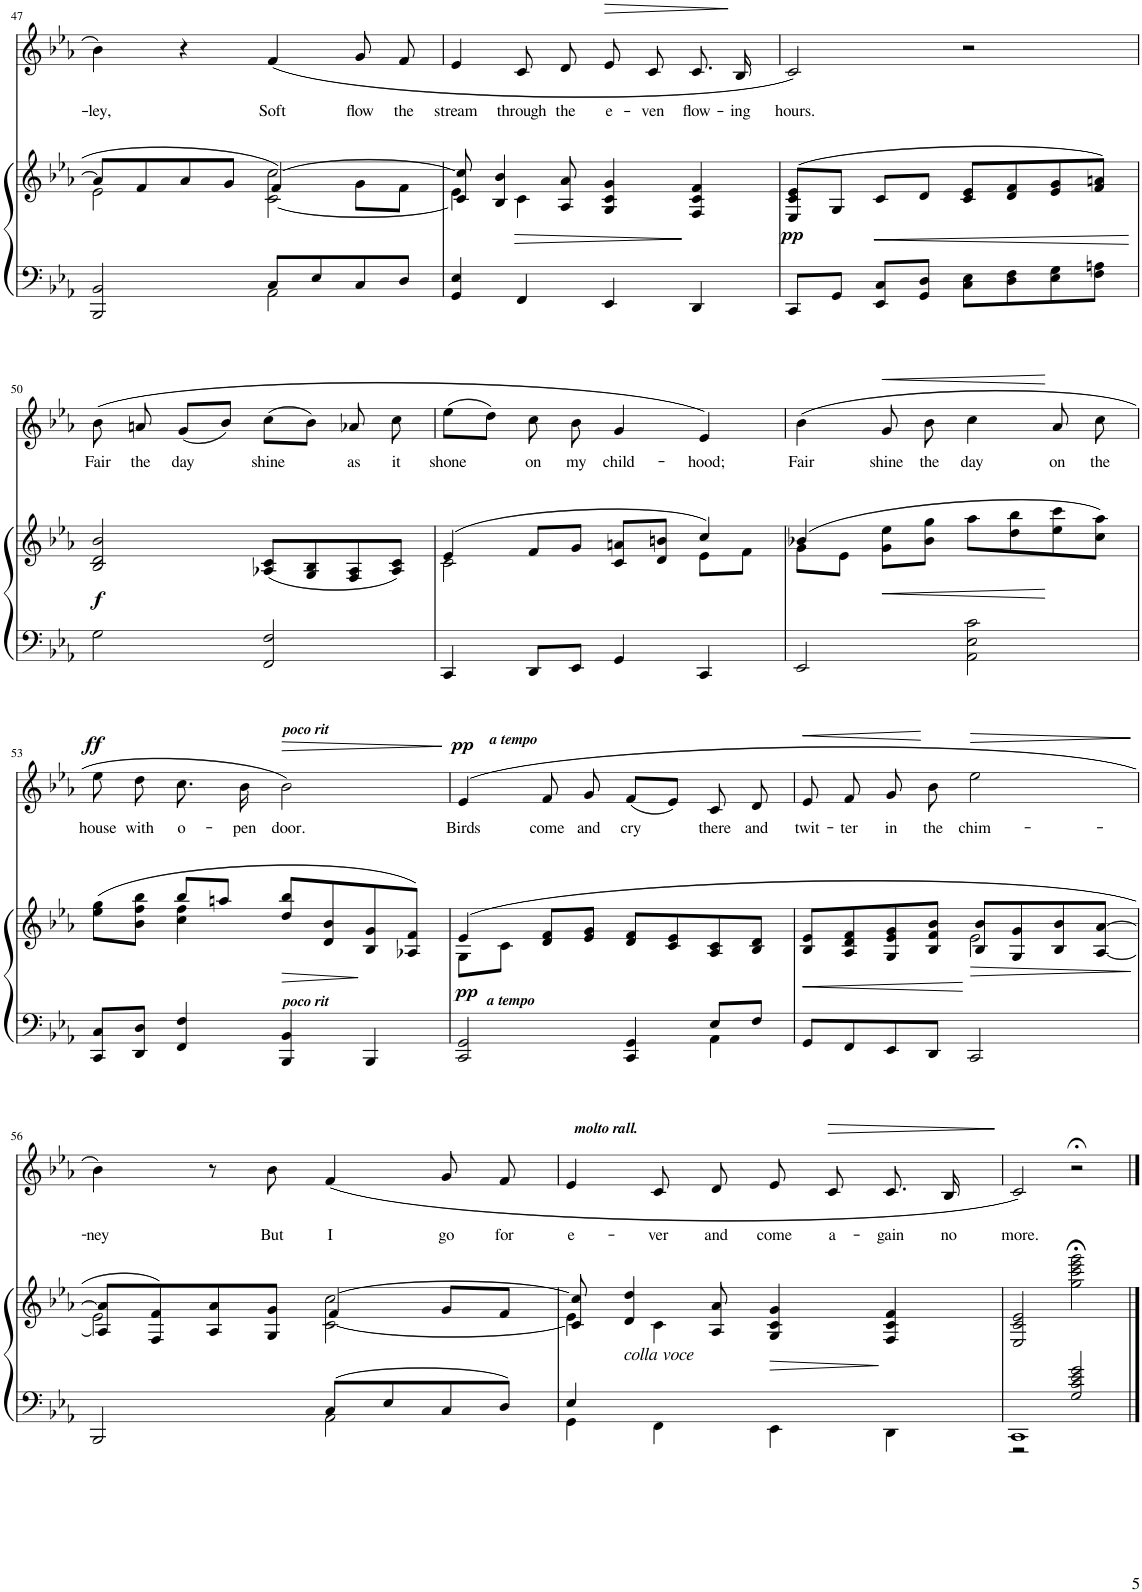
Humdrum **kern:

**kern	**kern	**dynam	**kern	**text	**dynam
*part2	*part2	*part2	*part1	*part1	*part1
*staff3	*staff2	*staff2/3	*staff1	*staff1	*staff1
*I"Piano	*	*	*I"Voice	*	*
*I'Pno	*	*	*	*	*
!!LO:PB:g=z
*clefF4	*clefG2	*	*clefG2	*	*
*k[b-e-a-]	*k[b-e-a-]	*	*k[b-e-a-]	*	*
*M4/4	*M4/4	*	*M4/4	*	*
*met(c)	*met(c)	*	*met(c)	*	*
=47	=47	=47	=47	=47	=47
*^	*^	*	*	*	*
!	!	!	!	!	!	!LO:LY:b	!
2BBB-/ 2BB-/	2ryy	8a-/L]	2e-\	.	4b-\	-ley,	.
.	.	8f/	.	.	.	.	.
.	.	8a-/	.	.	4r	.	.
.	.	8g/J	.	.	.	.	.
!	!	!	!	!	!	!LO:LY:b	!
2AA-\	8C/L	4f/	[2c\ [>2cc\	.	(4f/	Soft	.
.	8E-/	.	.	.	.	.	.
!	!	!	!	!	!	!LO:LY:b	!
.	8C/	8g\L	.	.	8g/	flow	.
!	!	!	!	!	!	!LO:LY:b	!
.	8D/J	8f\J	.	.	8f/	the	.
=48	=48	=48	=48	=48	=48	=48	=48
!	!	!	!	!	!	!LO:LY:b	!
*v	*v	*	*	*	*	*	*
4GG/ 4E-/	8c/] 8cc/]	4e-\	.	4e-/	stream	.
.	4B-/ 4b-/	.	.	.	.	.
!	!	!	!LO:HP:b	!	!LO:LY:b	!
4FF/	.	4c\	>	8c/	through	.
!	!	!	!	!	!LO:LY:b	!
.	8A-/ 8a-/	.	.	8d/	the	.
!	!	!	!	!	!LO:LY:b	!LO:HP:b
4EE-/	4G/ 4c/ 4g/	2ryy	.	8e-/	e-	>
!	!	!	!	!	!LO:LY:b	!
.	.	.	.	8c/	-ven	.
!	!	!	!	!	!LO:LY:b	!
4DD/	4F/ 4c/ 4f/	.	.	8.c/	flow-	.
!	!	!	!	!	!LO:LY:b	!
.	.	.	.	16B-/	-ing	]
*	*v	*v	*	*	*	*
=49	=49	=49	=49	=49	=49
!	!	!LO:DY:b	!	!LO:LY:b	!
8CC/L	(>8E-/ 8c/ 8e-/L	pp	2c/)	hours.	.
8GG/J	8G/J	.	.	.	.
!	!	!LO:HP:b	!	!	!
8EE-/ 8C/L	8c/L	<	.	.	.
8GG/ 8D/J	8d/J	.	.	.	.
8C\ 8E-\L	8c/ 8e-/L	.	2r	.	.
8D\ 8F\	8d/ 8f/	.	.	.	.
8E-\ 8G\	8e-/ 8g/	.	.	.	.
8F\ 8An\J	8f/ 8an/J)	.	.	.	.
.	.	]	.	.	.
!!LO:LB:g=z
=50	=50	=50	=50	=50	=50
!	!	!LO:DY:b	!	!LO:LY:b	!
2G\	2B-/ 2d/ 2b-/	f	(8b-\	Fair	.
!	!	!	!	!LO:LY:b	!
.	.	.	8an/	the	.
!	!	!	!	!LO:LY:b	!
.	.	.	(8g/L	day	.
.	.	.	8b-/J)	.	.
!	!	!	!	!LO:LY:b	!
2FF/ 2F/	(8A-X/ 8c/L	.	(8cc\L	shine	.
.	8G/ 8B-/	.	8b-\J)	.	.
!	!	!	!	!LO:LY:b	!
.	8F/ 8A-/	.	8a-X/	as	.
!	!	!	!	!LO:LY:b	!
.	8A-/ 8c/J)	.	8cc\	it	.
=51	=51	=51	=51	=51	=51
*	*^	*	*	*	*
!	!	!	!	!	!LO:LY:b	!
4CC/	(4e-/	2c\	.	(8ee-\L	shone	.
.	.	.	.	8dd\J)	.	.
!	!	!	!	!	!LO:LY:b	!
8DD/L	8f/L	.	.	8cc\	on	.
!	!	!	!	!	!LO:LY:b	!
8EE-/J	8g/J	.	.	8b-\	my	.
!	!	!	!	!	!LO:LY:b	!
4GG/	8c/ 8an/L	4ryy	.	4g/	child-	.
.	8d/ 8bn/J	.	.	.	.	.
!	!	!	!	!	!LO:LY:b	!
4CC/	4cc/)	8e-\L	.	4e-/)	-hood;	.
.	.	8f\J	.	.	.	.
=52	=52	=52	=52	=52	=52	=52
!	!	!	!	!	!LO:LY:b	!
2EE-/	(4b-X/	8g\L	.	(4b-\	Fair	.
.	.	8e-\J	.	.	.	.
!	!	!	!LO:HP:b	!	!LO:LY:b	!LO:HP:b
.	8g\ 8ee-\L	2.ryy	<	8g/	shine	<
!	!	!	!	!	!LO:LY:b	!
.	8b-\ 8gg\J	.	.	8b-\	the	.
!	!	!	!	!	!LO:LY:b	!
2AA-\ 2E-\ 2c\	8aa-\L	.	.	4cc\	day	.
.	8dd\ 8bb-\	.	.	.	.	.
!	!	!	!	!	!LO:LY:b	!
.	8ee-\ 8ccc\	.	[	8a-/	on	[
!	!	!	!	!	!LO:LY:b	!
.	8cc\ 8aa-\J)	.	.	8cc\	the	.
!!LO:LB:g=z
=53	=53	=53	=53	=53	=53	=53
!	!	!	!	!	!LO:LY:b	!LO:DY:a
8CC/ 8C/L	(8ee-\ 8gg\L	4ryy	.	8ee-\	house	ff
!	!	!	!	!	!LO:LY:b	!
8DD/ 8D/J	8b-\ 8ff\ 8bb-\J	.	.	8dd\	with	.
!	!	!	!	!	!LO:LY:b	!
4FF/ 4F/	8bb-/L	4cc\ 4ff\	.	8.cc\	o-	.
.	8aan/J	.	.	.	.	.
!	!	!	!	!	!LO:LY:b	!
.	.	.	.	16b-\	-pen	.
!	!	!	!	!LO:TX:a:Bi:t=poco rit	!	!
!	!LO:TX:a:Bi:t=poco rit	!	!	!	!	!
!	!	!	!LO:HP:b=2	!	!LO:LY:b	!LO:HP:b
4BBB-/ 4BB-/	8dd/ 8bb-/L	2ryy	>	2b-\)	door.	>
.	8d/ 8b-/	.	.	.	.	.
4BBB-/	8B-/ 8g/	.	[	.	.	.
.	8A-X/ 8f/J)	.	.	.	.	.
*	*v	*v	*	*	*	*
.	.	.	.	.	]
=54	=54	=54	=54	=54	=54
*^	*^	*	*	*	*
!	!	!	!	!	!LO:TX:a:Bi:t=a tempo	!	!
!	!	!	!	!	!LO:TX:a:Bi:t=a tempo	!	!
!	!	!	!	!LO:DY:b	!	!LO:LY:b	!LO:DY:a
2CC/ 2GG/	2.ryy	(4e-/	8G\L	pp	(4e-/	Birds	pp
.	.	.	8c\J	.	.	.	.
!	!	!	!	!	!	!LO:LY:b	!
.	.	8d/ 8f/L	2.ryy	.	8f/	come	.
!	!	!	!	!	!	!LO:LY:b	!
.	.	8e-/ 8g/J	.	.	8g/	and	.
!	!	!	!	!	!	!LO:LY:b	!
4CC/ 4GG/	.	8d/ 8f/L	.	.	(8f/L	cry	.
.	.	8c/ 8e-/	.	.	8e-/J)	.	.
!	!	!	!	!	!	!LO:LY:b	!
8E-/L	4AA-\	8A-/ 8c/	.	.	8c/	there	.
!	!	!	!	!	!	!LO:LY:b	!
8F/J	.	8B-/ 8d/J	.	.	8d/	and	.
*v	*v	*	*	*	*	*	*
=55	=55	=55	=55	=55	=55	=55
!	!	!	!LO:HP:b	!	!LO:LY:b	!LO:HP:b
8GG/L	8B-/ 8e-/L	2ryy	<	8e-/	twit-	<
!	!	!	!	!	!LO:LY:b	!
8FF/	8A-/ 8d/ 8f/	.	.	8f/	-ter	.
!	!	!	!	!	!LO:LY:b	!
8EE-/	8G/ 8e-/ 8g/	.	.	8g/	in	.
!	!	!	!	!	!LO:LY:b	!
8DD/J	8B-/ 8f/ 8b-/J	.	.	8b-\	the	[
!	!	!	!LO:HP:n=1:b	!	!LO:LY:b	!LO:HP:b
2CC/	8B-/ 8b-/L	2e-\	] >	2ee-\	chim-	>
.	8G/ 8g/	.	.	.	.	.
.	8B-/ 8b-/	.	.	.	.	.
.	[<8A-/ [8a-/J	.	.	.	.	.
*	*v	*v	*	*	*	*
.	.	[	.	.	]
!!LO:LB:g=z
=56	=56	=56	=56	=56	=56
*^	*^	*	*	*	*
!	!	!	!	!	!	!LO:LY:b	!
2BBB-/	2ryy	8A-/] 8a-/]L	2e-\	.	4b-\)	-ney	.
.	.	8F/ 8f/)	.	.	.	.	.
.	.	8A-/ 8a-/	.	.	8r	.	.
!	!	!	!	!	!	!LO:LY:b	!
.	.	8G/ 8g/J	.	.	8b-\	But	.
!	!	!	!	!	!	!LO:LY:b	!
8C/L	2AA-\	4f/	[2c\ [>2cc\	.	(4f/	I	.
8E-/	.	.	.	.	.	.	.
!	!	!	!	!	!	!LO:LY:b	!
8C/	.	8g/L	.	.	8g/	go	.
!	!	!	!	!	!	!LO:LY:b	!
8D/J	.	8f/J	.	.	8f/	for	.
=57	=57	=57	=57	=57	=57	=57	=57
!	!	!	!	!	!LO:TX:a:Bi:t=molto rall.	!	!
!	!	!	!	!	!	!LO:LY:b	!
4GG\	4E-/	8c/] 8cc/]	4e-\	.	4e-/	e-	.
!	!	!LO:TX:b:i:t=colla voce	!	!	!	!	!
.	.	4d/ 4dd/	.	.	.	.	.
!	!	!	!	!	!	!LO:LY:b	!
4FF\	2.ryy	.	4c\	.	8c/	-ver	.
!	!	!	!	!	!	!LO:LY:b	!
.	.	8A-/ 8a-/	.	.	8d/	and	.
!	!	!	!	!	!	!LO:LY:b	!
4EE-\	.	4G/ 4c/ 4g/	2ryy	.	8e-/	come	.
!	!	!	!	!	!	!LO:LY:b	!LO:HP:b
.	.	.	.	.	8c/	a-	>
!	!	!	!	!	!	!LO:LY:b	!
4DD\	.	4F/ 4c/ 4f/	.	]	8.c/	-gain	.
!	!	!	!	!	!	!LO:LY:b	!
.	.	.	.	.	16B-/	no	.
*v	*v	*	*	*	*	*	*
*	*v	*v	*	*	*	*
.	.	.	.	.	]
=58	=58	=58	=58	=58	=58
*^	*^	*	*	*	*
!	!	!	!	!	!	!LO:LY:b	!
1CC	2r	2E-/ 2c/ 2e-/	2ryy	.	2c/)	more.	.
.	2G/ 2c/ 2e-/ 2g/	2gg;<\	2ccc\;< 2eee-\;< 2ggg\;<	.	2r;<	.	.
*v	*v	*	*	*	*	*	*
*	*v	*v	*	*	*	*
==	==	==	==	==	==
*-	*-	*-	*-	*-	*-
